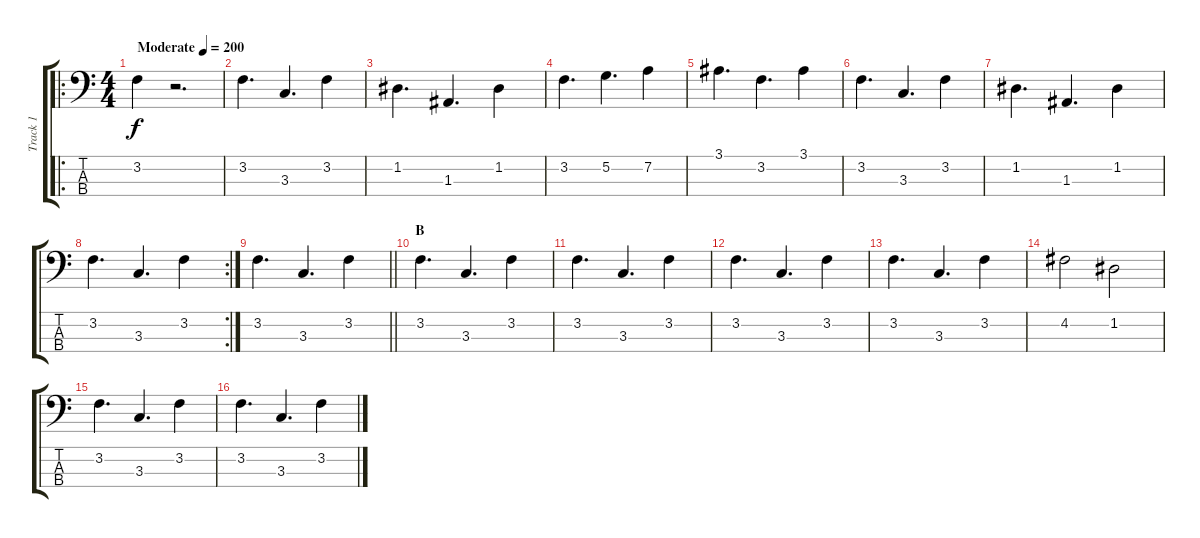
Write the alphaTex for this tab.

\track ("Track 1" "Track 1") {instrument acousticbass}
\staff {score tabs}
\tuning (G2 D2 A1 E1) {hide}
\ro
\ts (4 4)
\tempo (200 "Moderate")
\clef f4
\ks c
3.2.4{dy f instrument acousticbass} r.2{d} |
3.2.4{d} 3.3.4{d} 3.2.4 |
1.2.4{d} 1.3.4{d} 1.2.4 |
3.2.4{d} 5.2.4{d} 7.2.4 |
3.1.4{d} 3.2.4{d} 3.1.4 |
3.2.4{d} 3.3.4{d} 3.2.4 |
1.2.4{d} 1.3.4{d} 1.2.4 |
\rc 2
3.2.4{d} 3.3.4{d} 3.2.4 |
\barLineRight lightlight
3.2.4{d} 3.3.4{d} 3.2.4 |
\section ("" "B")
3.2.4{d} 3.3.4{d} 3.2.4 |
3.2.4{d} 3.3.4{d} 3.2.4 |
3.2.4{d} 3.3.4{d} 3.2.4 |
3.2.4{d} 3.3.4{d} 3.2.4 |
4.2.2 1.2.2 |
3.2.4{d} 3.3.4{d} 3.2.4 |
3.2.4{d} 3.3.4{d} 3.2.4
